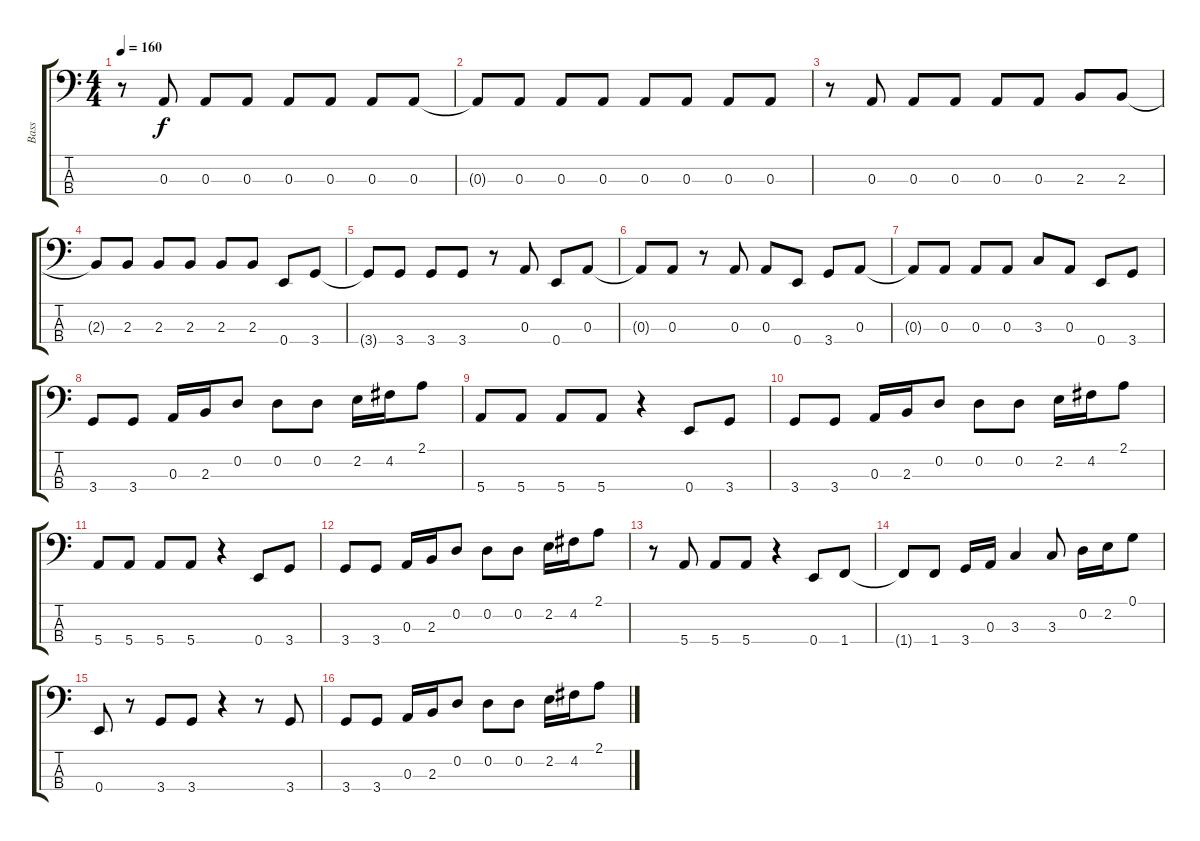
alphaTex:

\track ("Bass" "Bass") {instrument electricbassfinger}
\staff {score tabs}
\tuning (G2 D2 A1 E1) {hide}
\ts (4 4)
\tempo 160
\clef f4
\ks c
r.8{dy f} 0.3.8 0.3.8 0.3.8 0.3.8 0.3.8 0.3.8 0.3.8 |
0.3{t}.8 0.3.8 0.3.8 0.3.8 0.3.8 0.3.8 0.3.8 0.3.8 |
r.8 0.3.8 0.3.8 0.3.8 0.3.8 0.3.8 2.3.8 2.3.8 |
2.3{t}.8 2.3.8 2.3.8 2.3.8 2.3.8 2.3.8 0.4.8 3.4.8 |
3.4{t}.8 3.4.8 3.4.8 3.4.8 r.8 0.3.8 0.4.8 0.3.8 |
0.3{t}.8 0.3.8 r.8 0.3.8 0.3.8 0.4.8 3.4.8 0.3.8 |
0.3{t}.8 0.3.8 0.3.8 0.3.8 3.3.8 0.3.8 0.4.8 3.4.8 |
3.4.8 3.4.8 0.3.16 2.3.16 0.2.8 0.2.8 0.2.8 2.2.16 4.2.16 2.1.8 |
5.4.8 5.4.8 5.4.8 5.4.8 r.4 0.4.8 3.4.8 |
3.4.8 3.4.8 0.3.16 2.3.16 0.2.8 0.2.8 0.2.8 2.2.16 4.2.16 2.1.8 |
5.4.8 5.4.8 5.4.8 5.4.8 r.4 0.4.8 3.4.8 |
3.4.8 3.4.8 0.3.16 2.3.16 0.2.8 0.2.8 0.2.8 2.2.16 4.2.16 2.1.8 |
r.8 5.4.8 5.4.8 5.4.8 r.4 0.4.8 1.4.8 |
1.4{t}.8 1.4.8 3.4.16 0.3.16 3.3.4 3.3.8 0.2.16 2.2.16 0.1.8 |
0.4.8 r.8 3.4.8 3.4.8 r.4 r.8 3.4.8 |
3.4.8 3.4.8 0.3.16 2.3.16 0.2.8 0.2.8 0.2.8 2.2.16 4.2.16 2.1.8
